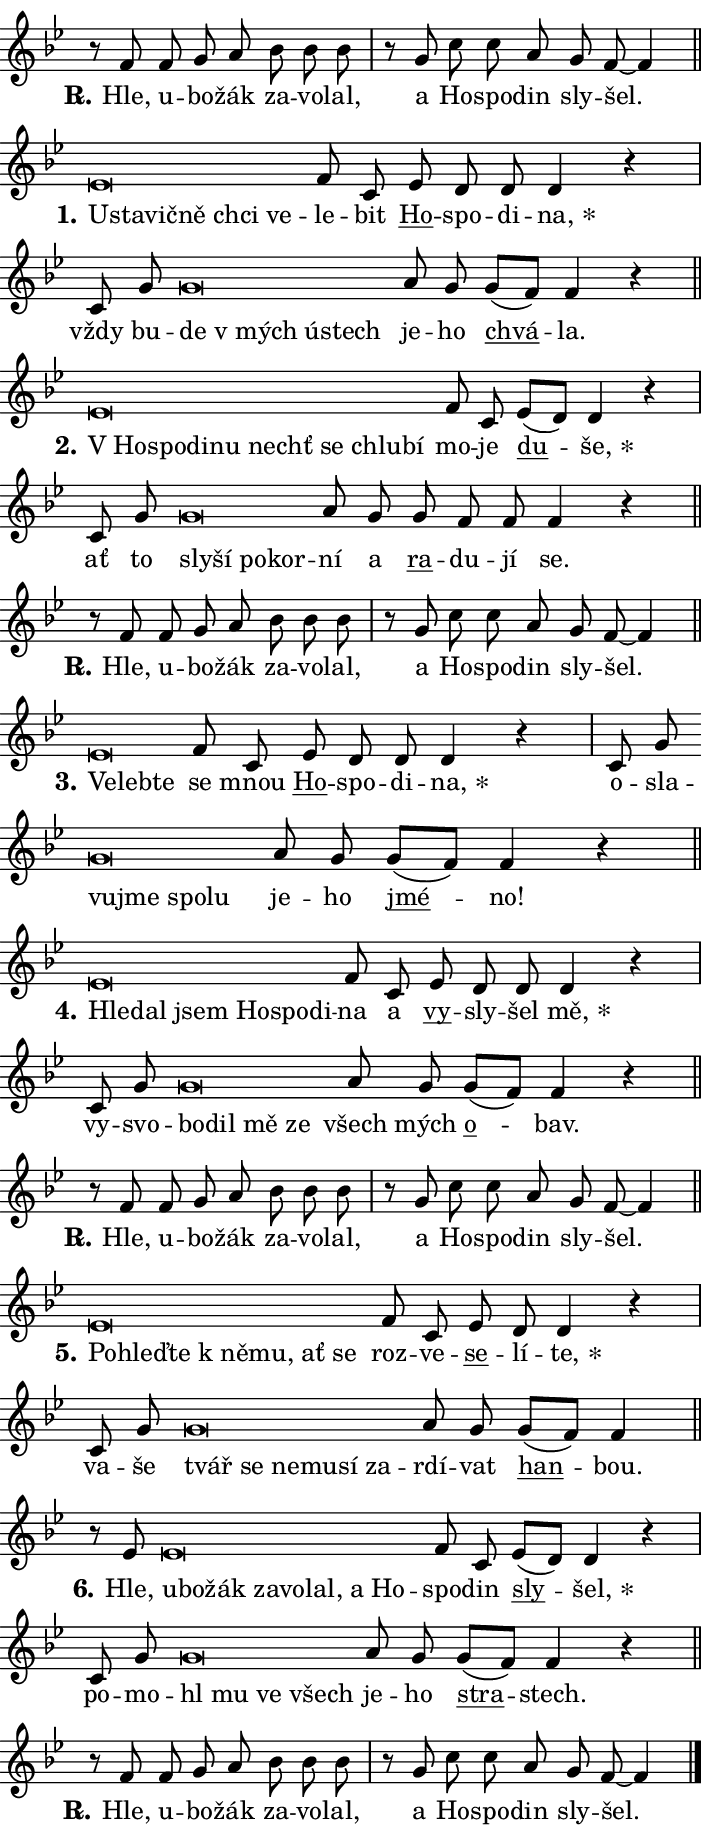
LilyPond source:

\version "2.24.0"
\header { tagline = "" }
\paper {
  indent = 0\cm
  top-margin = 0\cm
  right-margin = 0.13\cm % to fit lyric hyphens
  bottom-margin = 0\cm
  left-margin = 0\cm
  paper-width = 12\cm
  page-breaking = #ly:one-page-breaking
  system-system-spacing.basic-distance = #11
  score-system-spacing.basic-distance = #11
  ragged-last = ##f
}


%% Author: Thomas Morley
%% https://lists.gnu.org/archive/html/lilypond-user/2020-05/msg00002.html
#(define (line-position grob)
"Returns position of @var[grob} in current system:
   @code{'start}, if at first time-step
   @code{'end}, if at last time-step
   @code{'middle} otherwise
"
  (let* ((col (ly:item-get-column grob))
         (ln (ly:grob-object col 'left-neighbor))
         (rn (ly:grob-object col 'right-neighbor))
         (col-to-check-left (if (ly:grob? ln) ln col))
         (col-to-check-right (if (ly:grob? rn) rn col))
         (break-dir-left
           (and
             (ly:grob-property col-to-check-left 'non-musical #f)
             (ly:item-break-dir col-to-check-left)))
         (break-dir-right
           (and
             (ly:grob-property col-to-check-right 'non-musical #f)
             (ly:item-break-dir col-to-check-right))))
        (cond ((eqv? 1 break-dir-left) 'start)
              ((eqv? -1 break-dir-right) 'end)
              (else 'middle))))

#(define (tranparent-at-line-position vctor)
  (lambda (grob)
  "Relying on @code{line-position} select the relevant enry from @var{vctor}.
Used to determine transparency,"
    (case (line-position grob)
      ((end) (not (vector-ref vctor 0)))
      ((middle) (not (vector-ref vctor 1)))
      ((start) (not (vector-ref vctor 2))))))

noteHeadBreakVisibility =
#(define-music-function (break-visibility)(vector?)
"Makes @code{NoteHead}s transparent relying on @var{break-visibility}"
#{
  \override NoteHead.transparent =
    #(tranparent-at-line-position break-visibility)
#})

#(define delete-ledgers-for-transparent-note-heads
  (lambda (grob)
    "Reads whether a @code{NoteHead} is transparent.
If so this @code{NoteHead} is removed from @code{'note-heads} from
@var{grob}, which is supposed to be @code{LedgerLineSpanner}.
As a result ledgers are not printed for this @code{NoteHead}"
    (let* ((nhds-array (ly:grob-object grob 'note-heads))
           (nhds-list
             (if (ly:grob-array? nhds-array)
                 (ly:grob-array->list nhds-array)
                 '()))
           ;; Relies on the transparent-property being done before
           ;; Staff.LedgerLineSpanner.after-line-breaking is executed.
           ;; This is fragile ...
           (to-keep
             (remove
               (lambda (nhd)
                 (ly:grob-property nhd 'transparent #f))
               nhds-list)))
      ;; TODO find a better method to iterate over grob-arrays, similiar
      ;; to filter/remove etc for lists
      ;; For now rebuilt from scratch
      (set! (ly:grob-object grob 'note-heads)  '())
      (for-each
        (lambda (nhd)
          (ly:pointer-group-interface::add-grob grob 'note-heads nhd))
        to-keep))))

squashNotes = {
  \override NoteHead.X-extent = #'(-0.2 . 0.2)
  \override NoteHead.Y-extent = #'(-0.75 . 0)
  \override NoteHead.stencil =
    #(lambda (grob)
       (let ((pos (ly:grob-property grob 'staff-position)))
         (begin
           (if (< pos -7) (display "ERROR: Lower brevis then expected\n") (display ""))
           (if (<= pos -6) ly:text-interface::print ly:note-head::print))))
}
unSquashNotes = {
  \revert NoteHead.X-extent
  \revert NoteHead.Y-extent
  \revert NoteHead.stencil
}

hideNotes = \noteHeadBreakVisibility #begin-of-line-visible
unHideNotes = \noteHeadBreakVisibility #all-visible

% work-around for resetting accidentals
% https://lilypond.org/doc/v2.23/Documentation/notation/displaying-rhythms#unmetered-music
cadenzaMeasure = {
  \cadenzaOff
  \partial 1024 s1024
  \cadenzaOn
}

#(define-markup-command (accent layout props text) (markup?)
  "Underline accented syllable"
  (interpret-markup layout props
    #{\markup \override #'(offset . 4.3) \underline { #text }#}))

responsum = \markup \concat {
  "R" \hspace #-1.05 \path #0.1 #'((moveto 0 0.07) (lineto 0.9 0.8)) \hspace #0.05 "."
}

spaceSize = #0.6828661417322834 % exact space size for TeX Gyre Schola

\layout {
  \context {
    \Staff
    \remove "Time_signature_engraver"
    \override LedgerLineSpanner.after-line-breaking = #delete-ledgers-for-transparent-note-heads
  }
  \context {
    \Lyrics {
      \override LyricSpace.minimum-distance = \spaceSize
      \override LyricText.font-name = #"TeX Gyre Schola"
      \override LyricText.font-size = 1
      \override StanzaNumber.font-name = #"TeX Gyre Schola Bold"
      \override StanzaNumber.font-size = 1
    }
  }
  \context {
    \Score 
    \override NoteHead.text =
      #(lambda (grob) 
        (let ((pos (ly:grob-property grob 'staff-position)))
          #{\markup {
            \combine
              \halign #-0.55 \raise #(if (= pos -6) 0 0.5) \override #'(thickness . 2) \draw-line #'(3.2 . 0)
              \musicglyph "noteheads.sM1"
          }#}))
  }
}

% magnetic-lyrics.ily
%
%   written by
%     Jean Abou Samra <jean@abou-samra.fr>
%     Werner Lemberg <wl@gnu.org>
%
%   adapted by
%     Jiri Hon <jiri.hon@gmail.com>
%
% Version 2022-Apr-15

% https://www.mail-archive.com/lilypond-user@gnu.org/msg149350.html

#(define (Left_hyphen_pointer_engraver context)
   "Collect syllable-hyphen-syllable occurrences in lyrics and store
them in properties.  This engraver only looks to the left.  For
example, if the lyrics input is @code{foo -- bar}, it does the
following.

@itemize @bullet
@item
Set the @code{text} property of the @code{LyricHyphen} grob between
@q{foo} and @q{bar} to @code{foo}.

@item
Set the @code{left-hyphen} property of the @code{LyricText} grob with
text @q{foo} to the @code{LyricHyphen} grob between @q{foo} and
@q{bar}.
@end itemize

Use this auxiliary engraver in combination with the
@code{lyric-@/text::@/apply-@/magnetic-@/offset!} hook."
   (let ((hyphen #f)
         (text #f))
     (make-engraver
      (acknowledgers
       ((lyric-syllable-interface engraver grob source-engraver)
        (set! text grob)))
      (end-acknowledgers
       ((lyric-hyphen-interface engraver grob source-engraver)
        ;(when (not (grob::has-interface grob 'lyric-space-interface))
          (set! hyphen grob)));)
      ((stop-translation-timestep engraver)
       (when (and text hyphen)
         (ly:grob-set-object! text 'left-hyphen hyphen))
       (set! text #f)
       (set! hyphen #f)))))

#(define (lyric-text::apply-magnetic-offset! grob)
   "If the space between two syllables is less than the value in
property @code{LyricText@/.details@/.squash-threshold}, move the right
syllable to the left so that it gets concatenated with the left
syllable.

Use this function as a hook for
@code{LyricText@/.after-@/line-@/breaking} if the
@code{Left_@/hyphen_@/pointer_@/engraver} is active."
   (let ((hyphen (ly:grob-object grob 'left-hyphen #f)))
     (when hyphen
       (let ((left-text (ly:spanner-bound hyphen LEFT)))
         (when (grob::has-interface left-text 'lyric-syllable-interface)
           (let* ((common (ly:grob-common-refpoint grob left-text X))
                  (this-x-ext (ly:grob-extent grob common X))
                  (left-x-ext
                   (begin
                     ;; Trigger magnetism for left-text.
                     (ly:grob-property left-text 'after-line-breaking)
                     (ly:grob-extent left-text common X)))
                  ;; `delta` is the gap width between two syllables.
                  (delta (- (interval-start this-x-ext)
                            (interval-end left-x-ext)))
                  (details (ly:grob-property grob 'details))
                  (threshold (assoc-get 'squash-threshold details 0.2)))
             (when (< delta threshold)
               (let* (;; We have to manipulate the input text so that
                      ;; ligatures crossing syllable boundaries are not
                      ;; disabled.  For languages based on the Latin
                      ;; script this is essentially a beautification.
                      ;; However, for non-Western scripts it can be a
                      ;; necessity.
                      (lt (ly:grob-property left-text 'text))
                      (rt (ly:grob-property grob 'text))
                      (is-space (grob::has-interface hyphen 'lyric-space-interface))
                      (space (if is-space " " ""))
                      (extra-delta (if is-space spaceSize 0))
                      ;; Append new syllable.
                      (ltrt-space (if (and (string? lt) (string? rt))
                                (string-append lt space rt)
                                (make-concat-markup (list lt space rt))))
                      ;; Right-align `ltrt` to the right side.
                      (ltrt-space-markup (grob-interpret-markup
                               grob
                               (make-translate-markup
                                (cons (interval-length this-x-ext) 0)
                                (make-right-align-markup ltrt-space)))))
                 (begin
                   ;; Don't print `left-text`.
                   (ly:grob-set-property! left-text 'stencil #f)
                   ;; Set text and stencil (which holds all collected
                   ;; syllables so far) and shift it to the left.
                   (ly:grob-set-property! grob 'text ltrt-space)
                   (ly:grob-set-property! grob 'stencil ltrt-space-markup)
                   (ly:grob-translate-axis! grob (- (- delta extra-delta)) X))))))))))


#(define (lyric-hyphen::displace-bounds-first grob)
   ;; Make very sure this callback isn't triggered too early.
   (let ((left (ly:spanner-bound grob LEFT))
         (right (ly:spanner-bound grob RIGHT)))
     (ly:grob-property left 'after-line-breaking)
     (ly:grob-property right 'after-line-breaking)
     (ly:lyric-hyphen::print grob)))

squashThreshold = #0.4

\layout {
  \context {
    \Lyrics
    \consists #Left_hyphen_pointer_engraver
    \override LyricText.after-line-breaking =
      #lyric-text::apply-magnetic-offset!
    \override LyricHyphen.stencil = #lyric-hyphen::displace-bounds-first
    \override LyricText.details.squash-threshold = \squashThreshold
    \override LyricHyphen.minimum-distance = 0
    \override LyricHyphen.minimum-length = \squashThreshold
  }
}

squashText = \override LyricText.details.squash-threshold = 9999
unSquashText = \override LyricText.details.squash-threshold = \squashThreshold

leftText = \override LyricText.self-alignment-X = #LEFT
unLeftText = \revert LyricText.self-alignment-X

starOffset = #(lambda (grob) 
                (let ((x_offset (ly:self-alignment-interface::aligned-on-x-parent grob)))
                  (if (= x_offset 0) 0 (+ x_offset 1.2))))

star = #(define-music-function (syllable)(string?)
"Append star separator at the end of a syllable"
#{
  \once \override LyricText.X-offset = #starOffset
  \lyricmode { \markup {
    #syllable
    \override #'((font-name . "TeX Gyre Schola Bold")) \hspace #0.2 \lower #0.65 \larger "*"
  } }
#})

starAccent = #(define-music-function (syllable)(string?)
"Append star separator at the end of a syllable and make accent"
#{
  \once \override LyricText.X-offset = #starOffset
  \lyricmode { \markup {
    \accent #syllable
    \override #'((font-name . "TeX Gyre Schola Bold")) \hspace #0.2 \lower #0.65 \larger "*"
  } }
#})

breath = #(define-music-function (syllable)(string?)
"Append breathing indicator at the end of a syllable"
#{
  \lyricmode { \markup { #syllable "+" } }
#})

optionalBreath = #(define-music-function (syllable)(string?)
"Append optional breathing indicator at the end of a syllable"
#{
  \lyricmode { \markup { #syllable "(+)" } }
#})


\score {
    <<
        \new Voice = "melody" { \cadenzaOn \key bes \major \relative { r8 f' f g a bes bes bes \cadenzaMeasure \bar "|" r g c c a g f~ f4 \cadenzaMeasure \bar "||" \break } }
        \new Lyrics \lyricsto "melody" { \lyricmode { \set stanza = \responsum
Hle, u -- bo -- žák za -- vo -- lal, a Ho -- spo -- din sly -- šel. } }
    >>
    \layout {}
}

\score {
    <<
        \new Voice = "melody" { \cadenzaOn \key bes \major \relative { \squashNotes es'\breve*1/16 \hideNotes \breve*1/16 \bar "" \breve*1/16 \bar "" \breve*1/16 \bar "" \breve*1/16 \breve*1/16 \bar "" \unHideNotes \unSquashNotes f8 c \bar "" es d d d4 r \cadenzaMeasure \bar "|" c8 g' \bar "" \squashNotes g\breve*1/16 \hideNotes \breve*1/16 \bar "" \breve*1/16 \breve*1/16 \bar "" \unHideNotes \unSquashNotes a8 g \bar "" g[( f)] f4 r \cadenzaMeasure \bar "||" \break } }
        \new Lyrics \lyricsto "melody" { \lyricmode { \set stanza = "1."
\leftText U -- \squashText sta -- vič -- ně chci ve -- \unLeftText \unSquashText le -- bit \markup \accent Ho -- spo -- di -- \star na, vždy bu -- \leftText de \squashText "v mých" ú -- stech \unLeftText \unSquashText je -- ho \markup \accent chvá -- la. } }
    >>
    \layout {}
}

\score {
    <<
        \new Voice = "melody" { \cadenzaOn \key bes \major \relative { \squashNotes es'\breve*1/16 \hideNotes \breve*1/16 \bar "" \breve*1/16 \bar "" \breve*1/16 \bar "" \breve*1/16 \bar "" \breve*1/16 \bar "" \breve*1/16 \breve*1/16 \bar "" \unHideNotes \unSquashNotes f8 c \bar "" es[( d)] d4 r \cadenzaMeasure \bar "|" c8 g' \bar "" \squashNotes g\breve*1/16 \hideNotes \breve*1/16 \bar "" \breve*1/16 \breve*1/16 \bar "" \unHideNotes \unSquashNotes a8 g \bar "" g f f f4 r \cadenzaMeasure \bar "||" \break } }
        \new Lyrics \lyricsto "melody" { \lyricmode { \set stanza = "2."
\leftText "V Ho" -- \squashText spo -- di -- nu nechť se chlu -- bí \unLeftText \unSquashText mo -- je \markup \accent du -- \star še, ať to \leftText sly -- \squashText ší po -- kor -- \unLeftText \unSquashText ní a \markup \accent ra -- du -- jí se. } }
    >>
    \layout {}
}

\score {
    <<
        \new Voice = "melody" { \cadenzaOn \key bes \major \relative { r8 f' f g a bes bes bes \cadenzaMeasure \bar "|" r g c c a g f~ f4 \cadenzaMeasure \bar "||" \break } }
        \new Lyrics \lyricsto "melody" { \lyricmode { \set stanza = \responsum
Hle, u -- bo -- žák za -- vo -- lal, a Ho -- spo -- din sly -- šel. } }
    >>
    \layout {}
}

\score {
    <<
        \new Voice = "melody" { \cadenzaOn \key bes \major \relative { \squashNotes es'\breve*1/16 \hideNotes \breve*1/16 \breve*1/16 \bar "" \unHideNotes \unSquashNotes f8 c \bar "" es d d d4 r \cadenzaMeasure \bar "|" c8 g' \bar "" \squashNotes g\breve*1/16 \hideNotes \breve*1/16 \bar "" \breve*1/16 \breve*1/16 \bar "" \unHideNotes \unSquashNotes a8 g \bar "" g[( f)] f4 r \cadenzaMeasure \bar "||" \break } }
        \new Lyrics \lyricsto "melody" { \lyricmode { \set stanza = "3."
\leftText Ve -- \squashText leb -- te \unLeftText \unSquashText se mnou \markup \accent Ho -- spo -- di -- \star na, o -- sla -- \leftText vu -- \squashText jme spo -- lu \unLeftText \unSquashText je -- ho \markup \accent jmé -- no! } }
    >>
    \layout {}
}

\score {
    <<
        \new Voice = "melody" { \cadenzaOn \key bes \major \relative { \squashNotes es'\breve*1/16 \hideNotes \breve*1/16 \bar "" \breve*1/16 \bar "" \breve*1/16 \bar "" \breve*1/16 \breve*1/16 \bar "" \unHideNotes \unSquashNotes f8 c \bar "" es d d d4 r \cadenzaMeasure \bar "|" c8 g' \bar "" \squashNotes g\breve*1/16 \hideNotes \breve*1/16 \bar "" \breve*1/16 \breve*1/16 \bar "" \unHideNotes \unSquashNotes a8 g \bar "" g[( f)] f4 r \cadenzaMeasure \bar "||" \break } }
        \new Lyrics \lyricsto "melody" { \lyricmode { \set stanza = "4."
\leftText Hle -- \squashText dal jsem Ho -- spo -- di -- \unLeftText \unSquashText na a \markup \accent vy -- sly -- šel \star mě, vy -- svo -- \leftText bo -- \squashText dil mě ze \unLeftText \unSquashText všech mých \markup \accent o -- bav. } }
    >>
    \layout {}
}

\score {
    <<
        \new Voice = "melody" { \cadenzaOn \key bes \major \relative { r8 f' f g a bes bes bes \cadenzaMeasure \bar "|" r g c c a g f~ f4 \cadenzaMeasure \bar "||" \break } }
        \new Lyrics \lyricsto "melody" { \lyricmode { \set stanza = \responsum
Hle, u -- bo -- žák za -- vo -- lal, a Ho -- spo -- din sly -- šel. } }
    >>
    \layout {}
}

\score {
    <<
        \new Voice = "melody" { \cadenzaOn \key bes \major \relative { \squashNotes es'\breve*1/16 \hideNotes \breve*1/16 \bar "" \breve*1/16 \bar "" \breve*1/16 \bar "" \breve*1/16 \bar "" \breve*1/16 \breve*1/16 \bar "" \unHideNotes \unSquashNotes f8 c \bar "" es d d4 r \cadenzaMeasure \bar "|" c8 g' \bar "" \squashNotes g\breve*1/16 \hideNotes \breve*1/16 \bar "" \breve*1/16 \bar "" \breve*1/16 \bar "" \breve*1/16 \breve*1/16 \bar "" \unHideNotes \unSquashNotes a8 g \bar "" g[( f)] f4 \cadenzaMeasure \bar "||" \break } }
        \new Lyrics \lyricsto "melody" { \lyricmode { \set stanza = "5."
\leftText Po -- \squashText hleď -- te "k ně" -- mu, ať se \unLeftText \unSquashText roz -- ve -- \markup \accent se -- lí -- \star te, va -- še \leftText tvář \squashText se ne -- mu -- sí za -- \unLeftText \unSquashText rdí -- vat \markup \accent han -- bou. } }
    >>
    \layout {}
}

\score {
    <<
        \new Voice = "melody" { \cadenzaOn \key bes \major \relative { r8 es'8 \squashNotes es\breve*1/16 \hideNotes \breve*1/16 \bar "" \breve*1/16 \bar "" \breve*1/16 \bar "" \breve*1/16 \bar "" \breve*1/16 \bar "" \breve*1/16 \breve*1/16 \bar "" \unHideNotes \unSquashNotes f8 c \bar "" es[( d)] d4 r \cadenzaMeasure \bar "|" c8 g' \bar "" \squashNotes g\breve*1/16 \hideNotes \breve*1/16 \bar "" \breve*1/16 \breve*1/16 \bar "" \unHideNotes \unSquashNotes a8 g \bar "" g[( f)] f4 r \cadenzaMeasure \bar "||" \break } }
        \new Lyrics \lyricsto "melody" { \lyricmode { \set stanza = "6."
Hle, \leftText u -- \squashText bo -- žák za -- vo -- lal, a Ho -- \unLeftText \unSquashText spo -- din \markup \accent sly -- \star šel, po -- mo -- \leftText hl \squashText mu ve všech \unLeftText \unSquashText je -- ho \markup \accent stra -- stech. } }
    >>
    \layout {}
}

\score {
    <<
        \new Voice = "melody" { \cadenzaOn \key bes \major \relative { r8 f' f g a bes bes bes \cadenzaMeasure \bar "|" r g c c a g f~ f4 \cadenzaMeasure \bar "||" \break } \bar "|." }
        \new Lyrics \lyricsto "melody" { \lyricmode { \set stanza = \responsum
Hle, u -- bo -- žák za -- vo -- lal, a Ho -- spo -- din sly -- šel. } }
    >>
    \layout {}
}
